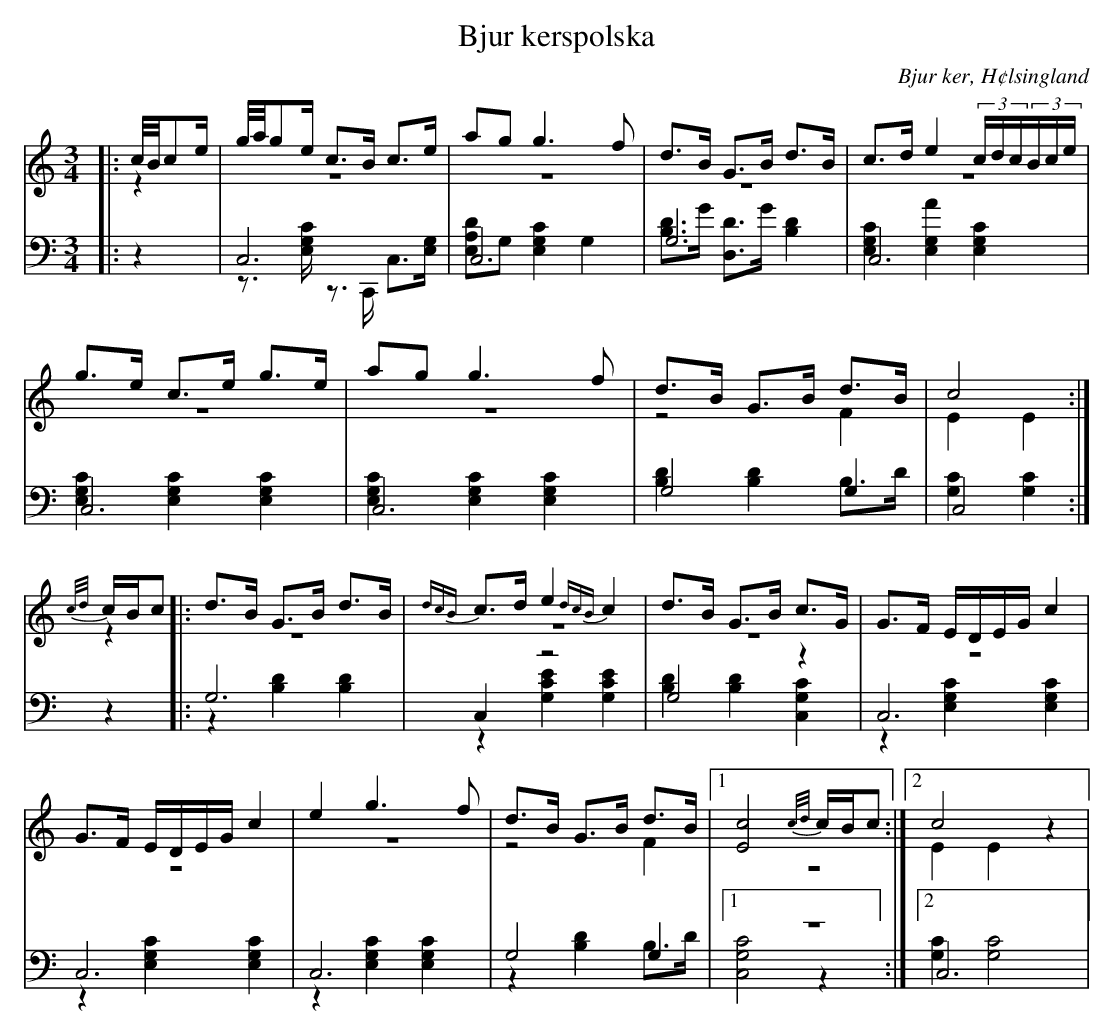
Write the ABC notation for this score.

X:1
T: Bjur kerspolska
O: Bjur ker, H¢lsingland
M: 3/4
L: 1/8
K: C
V:1
V:2 merge
V:3
V:4 merge
V:1
|:c//B//ce/|g//a//ge/ c>B c>e|ag g3 f|d>B G>B d>B|c>d e2 (3c/d/c/(3B/c/e/|
g>e c>e g>e|ag g3 f|d>B G>B d>B|c4:|
{c/d/}c/B/c |:d>B G>B d>B|{dcB}c>d e2 {dcB}c2|d>B G>B c>G|G>F E/D/E/G/ c2|
G>F E/D/E/G/ c2|e2 g3 f|d>B G>B d>B|1 [E4c4] {c/d/}c/B/c:|2 c4 z2|
V:2
|:z2|z6|z6|z6|z6|
z6|z6|z4 F2|E2 E2:|
z2|:z6|z6|z6|z6|
 z6|z6|z4 F2|1 z6:|2 E2 E2 z2|
V:3 clef=bass
|:z2|C,6|C,6|G,6|C,6|
C,6|C,6|G,4 G,2|C,4:|
z2|:G,6|C,2 z4|G,4 z2|C,6|
 C,6|C,6|G,4 G,2|1 z6:|2 C,6|
V:4 clef=bass
|:z2|z>[E,G,C] z>C,, C,>[E,G,]|[E,A,D]G, [E,2G,2C2] G,2|[B,D]>G [D,D]>G [B,2D2]|[E,2G,2C2] [E,2G,2A2] [E,2G,2C2]|
[E,2G,2C2] [E,2G,2C2] [E,2G,2C2]|[E,2G,2C2] [E,2G,2C2] [E,2G,2C2]|[B,2D2] [B,2D2] B,>D|[G,2C2][G,2C2]:|
z2|:z2 [B,2D2] [B,2D2]|z2 [G,2C2E2] [G,2C2E2]|[B,2D2][B,2D2] [C,2G,2C2]|z2 [E,2G,2C2] [E,2G,2C2]|
z2 [E,2G,2C2] [E,2G,2C2]|z2 [E,2G,2C2] [E,2G,2C2]|z2 [B,2D2] B,>D|1 [C,4G,4C4] z2:|2 [G,2C2] [G,4C4]|
